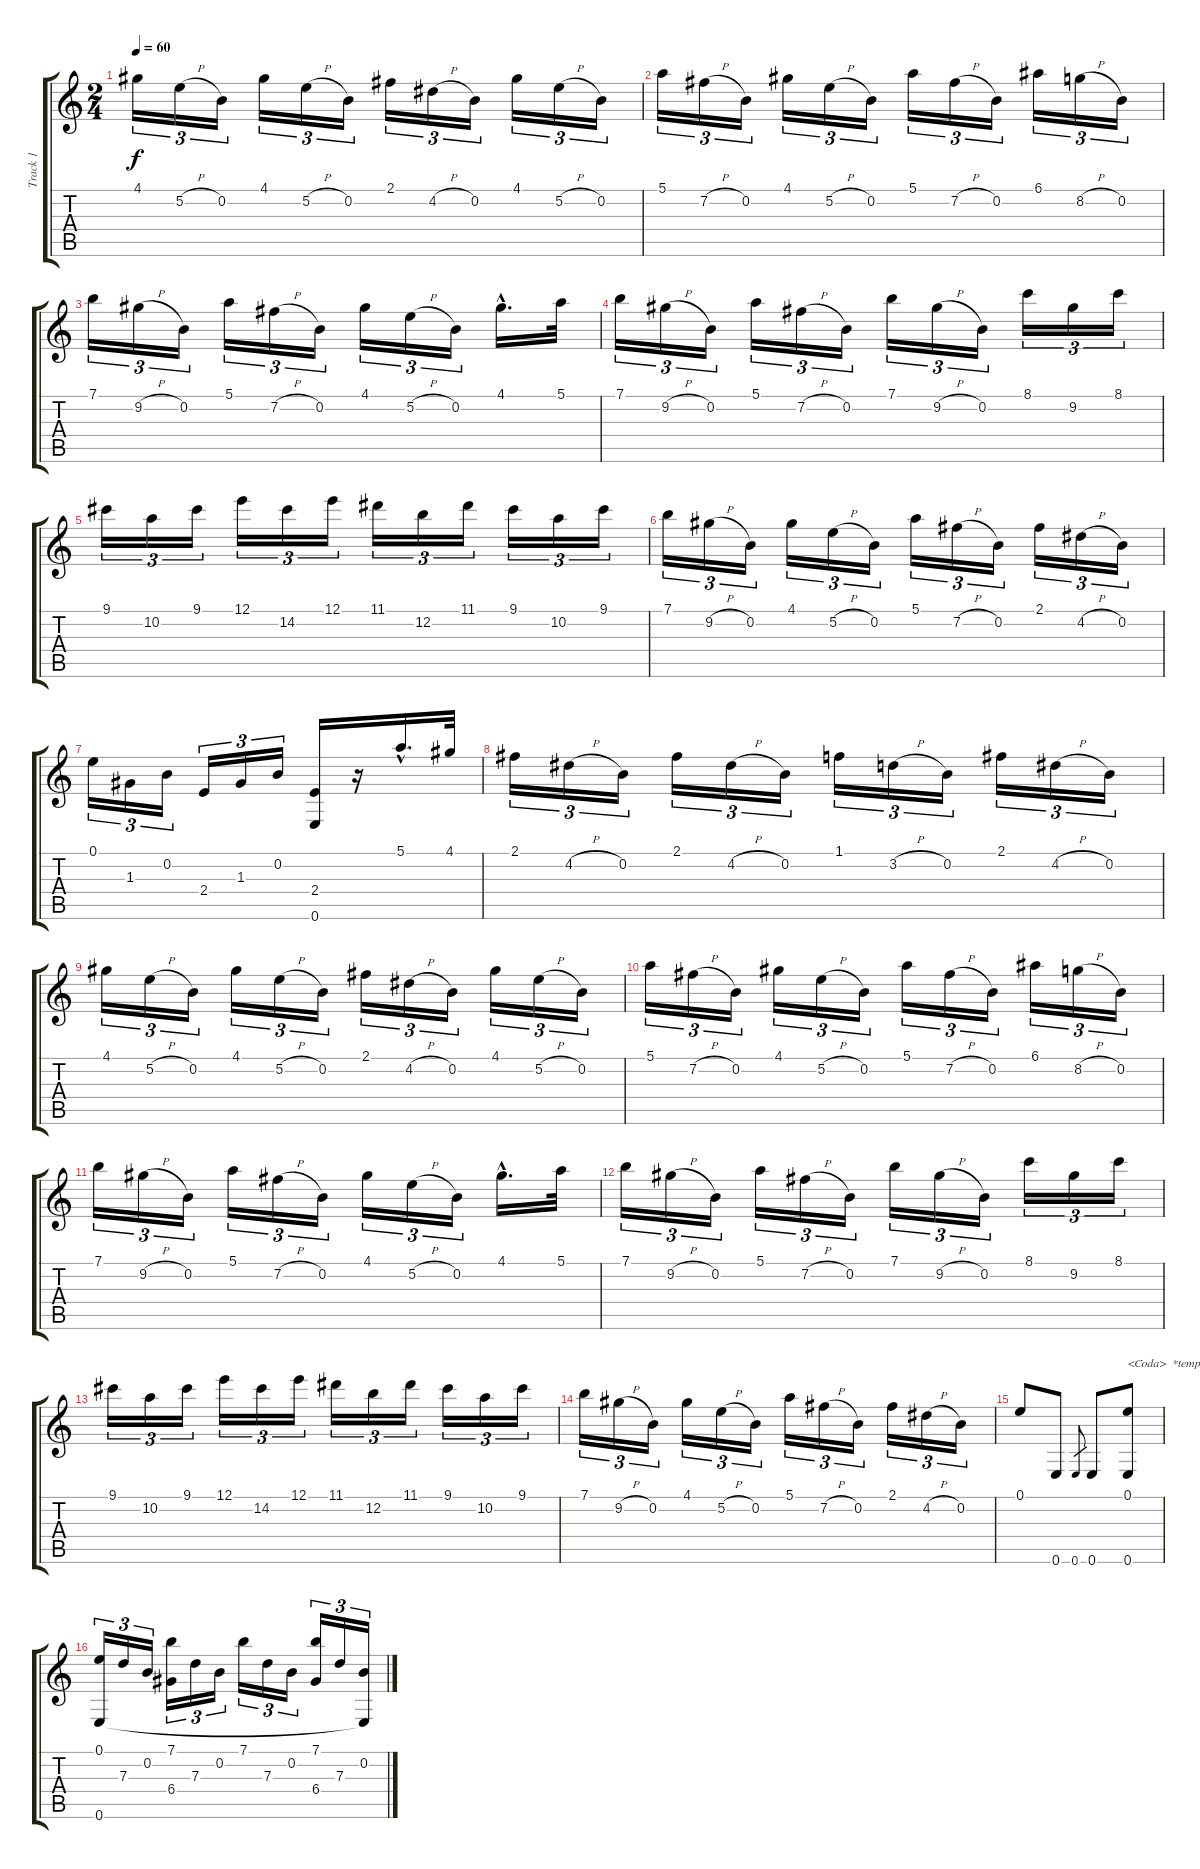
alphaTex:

\track ("Track 1" "Track 1") {instrument acousticguitarnylon}
\staff {score tabs}
\tuning (E4 B3 G3 D3 A2 E2) {hide}
\ts (2 4)
\tempo 60
\clef g2
\ks c
4.1.16{tu (3 2) dy f} 5.2{h}.16{tu (3 2)} 0.2.16{tu (3 2)} 4.1.16{tu (3 2)} 5.2{h}.16{tu (3 2)} 0.2.16{tu (3 2)} 2.1.16{tu (3 2)} 4.2{h}.16{tu (3 2)} 0.2.16{tu (3 2)} 4.1.16{tu (3 2)} 5.2{h}.16{tu (3 2)} 0.2.16{tu (3 2)} |
5.1.16{tu (3 2)} 7.2{h}.16{tu (3 2)} 0.2.16{tu (3 2)} 4.1.16{tu (3 2)} 5.2{h}.16{tu (3 2)} 0.2.16{tu (3 2)} 5.1.16{tu (3 2)} 7.2{h}.16{tu (3 2)} 0.2.16{tu (3 2)} 6.1.16{tu (3 2)} 8.2{h}.16{tu (3 2)} 0.2.16{tu (3 2)} |
7.1.16{tu (3 2)} 9.2{h}.16{tu (3 2)} 0.2.16{tu (3 2)} 5.1.16{tu (3 2)} 7.2{h}.16{tu (3 2)} 0.2.16{tu (3 2)} 4.1.16{tu (3 2)} 5.2{h}.16{tu (3 2)} 0.2.16{tu (3 2)} 4.1{hac}.16{d} 5.1.32 |
7.1.16{tu (3 2)} 9.2{h}.16{tu (3 2)} 0.2.16{tu (3 2)} 5.1.16{tu (3 2)} 7.2{h}.16{tu (3 2)} 0.2.16{tu (3 2)} 7.1.16{tu (3 2)} 9.2{h}.16{tu (3 2)} 0.2.16{tu (3 2)} 8.1.16{tu (3 2)} 9.2.16{tu (3 2)} 8.1.16{tu (3 2)} |
9.1.16{tu (3 2)} 10.2.16{tu (3 2)} 9.1.16{tu (3 2)} 12.1.16{tu (3 2)} 14.2.16{tu (3 2)} 12.1.16{tu (3 2)} 11.1.16{tu (3 2)} 12.2.16{tu (3 2)} 11.1.16{tu (3 2)} 9.1.16{tu (3 2)} 10.2.16{tu (3 2)} 9.1.16{tu (3 2)} |
7.1.16{tu (3 2)} 9.2{h}.16{tu (3 2)} 0.2.16{tu (3 2)} 4.1.16{tu (3 2)} 5.2{h}.16{tu (3 2)} 0.2.16{tu (3 2)} 5.1.16{tu (3 2)} 7.2{h}.16{tu (3 2)} 0.2.16{tu (3 2)} 2.1.16{tu (3 2)} 4.2{h}.16{tu (3 2)} 0.2.16{tu (3 2)} |
0.1.16{tu (3 2)} 1.3.16{tu (3 2)} 0.2.16{tu (3 2)} 2.4.16{tu (3 2)} 1.3.16{tu (3 2)} 0.2.16{tu (3 2)} (2.4 0.6).16 r.16 5.1{hac}.16{d} 4.1.32 |
2.1.16{tu (3 2)} 4.2{h}.16{tu (3 2)} 0.2.16{tu (3 2)} 2.1.16{tu (3 2)} 4.2{h}.16{tu (3 2)} 0.2.16{tu (3 2)} 1.1.16{tu (3 2)} 3.2{h}.16{tu (3 2)} 0.2.16{tu (3 2)} 2.1.16{tu (3 2)} 4.2{h}.16{tu (3 2)} 0.2.16{tu (3 2)} |
4.1.16{tu (3 2)} 5.2{h}.16{tu (3 2)} 0.2.16{tu (3 2)} 4.1.16{tu (3 2)} 5.2{h}.16{tu (3 2)} 0.2.16{tu (3 2)} 2.1.16{tu (3 2)} 4.2{h}.16{tu (3 2)} 0.2.16{tu (3 2)} 4.1.16{tu (3 2)} 5.2{h}.16{tu (3 2)} 0.2.16{tu (3 2)} |
5.1.16{tu (3 2)} 7.2{h}.16{tu (3 2)} 0.2.16{tu (3 2)} 4.1.16{tu (3 2)} 5.2{h}.16{tu (3 2)} 0.2.16{tu (3 2)} 5.1.16{tu (3 2)} 7.2{h}.16{tu (3 2)} 0.2.16{tu (3 2)} 6.1.16{tu (3 2)} 8.2{h}.16{tu (3 2)} 0.2.16{tu (3 2)} |
7.1.16{tu (3 2)} 9.2{h}.16{tu (3 2)} 0.2.16{tu (3 2)} 5.1.16{tu (3 2)} 7.2{h}.16{tu (3 2)} 0.2.16{tu (3 2)} 4.1.16{tu (3 2)} 5.2{h}.16{tu (3 2)} 0.2.16{tu (3 2)} 4.1{hac}.16{d} 5.1.32 |
7.1.16{tu (3 2)} 9.2{h}.16{tu (3 2)} 0.2.16{tu (3 2)} 5.1.16{tu (3 2)} 7.2{h}.16{tu (3 2)} 0.2.16{tu (3 2)} 7.1.16{tu (3 2)} 9.2{h}.16{tu (3 2)} 0.2.16{tu (3 2)} 8.1.16{tu (3 2)} 9.2.16{tu (3 2)} 8.1.16{tu (3 2)} |
9.1.16{tu (3 2)} 10.2.16{tu (3 2)} 9.1.16{tu (3 2)} 12.1.16{tu (3 2)} 14.2.16{tu (3 2)} 12.1.16{tu (3 2)} 11.1.16{tu (3 2)} 12.2.16{tu (3 2)} 11.1.16{tu (3 2)} 9.1.16{tu (3 2)} 10.2.16{tu (3 2)} 9.1.16{tu (3 2)} |
7.1.16{tu (3 2)} 9.2{h}.16{tu (3 2)} 0.2.16{tu (3 2)} 4.1.16{tu (3 2)} 5.2{h}.16{tu (3 2)} 0.2.16{tu (3 2)} 5.1.16{tu (3 2)} 7.2{h}.16{tu (3 2)} 0.2.16{tu (3 2)} 2.1.16{tu (3 2)} 4.2{h}.16{tu (3 2)} 0.2.16{tu (3 2)} |
0.1.8 0.6.8 0.6.8{gr} 0.6.8 (0.1 0.6).8{txt "<Coda>  *tempo=90"} |
(0.1 0.6).16{tu (3 2)} 7.3.16{tu (3 2)} 0.2.16{tu (3 2)} (7.1 6.4).16{tu (3 2)} 7.3.16{tu (3 2)} 0.2.16{tu (3 2)} 7.1.16{tu (3 2)} 7.3.16{tu (3 2)} 0.2.16{tu (3 2)} (7.1 6.4).16{tu (3 2)} 7.3.16{tu (3 2)} (0.2 0.6{t}).16{tu (3 2)}
